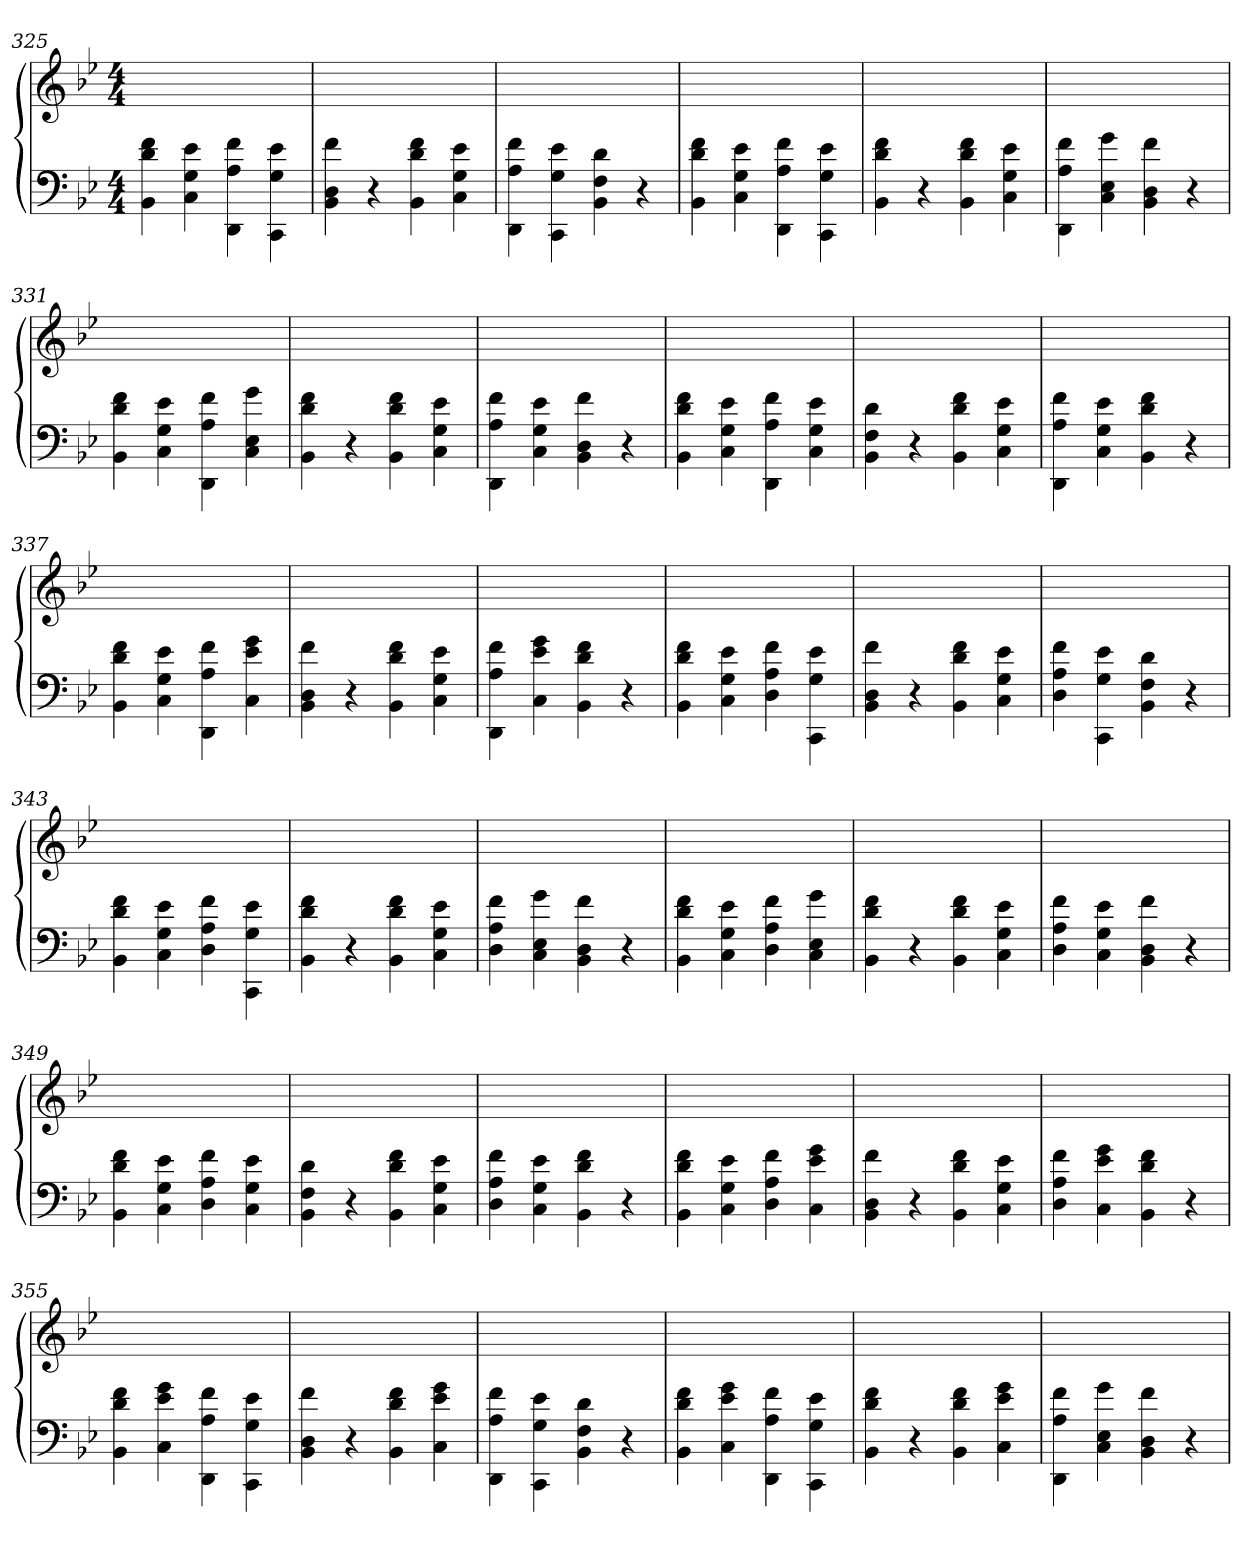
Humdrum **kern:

**kern	**kern
*part2	*part1
*staff2	*staff1
*clefF4	*clefG2
*k[b-e-]	*k[b-e-]
*B-:	*B-:
*M4/4	*M4/4
=325	=325
4BB- 4d 4f	1ryy
4C 4G 4e-	.
4DD 4A 4f	.
4CC 4G 4e-	.
=326	=326
4BB- 4D 4f	1ryy
4r	.
4BB- 4d 4f	.
4C 4G 4e-	.
=327	=327
4DD 4A 4f	1ryy
4CC 4G 4e-	.
4BB- 4F 4d	.
4r	.
=328	=328
4BB- 4d 4f	1ryy
4C 4G 4e-	.
4DD 4A 4f	.
4CC 4G 4e-	.
=329	=329
4BB- 4d 4f	1ryy
4r	.
4BB- 4d 4f	.
4C 4G 4e-	.
=330	=330
4DD 4A 4f	1ryy
4C 4E- 4g	.
4BB- 4D 4f	.
4r	.
=331	=331
4BB- 4d 4f	1ryy
4C 4G 4e-	.
4DD 4A 4f	.
4C 4E- 4g	.
=332	=332
4BB- 4d 4f	1ryy
4r	.
4BB- 4d 4f	.
4C 4G 4e-	.
=333	=333
4DD 4A 4f	1ryy
4C 4G 4e-	.
4BB- 4D 4f	.
4r	.
=334	=334
4BB- 4d 4f	1ryy
4C 4G 4e-	.
4DD 4A 4f	.
4C 4G 4e-	.
=335	=335
4BB- 4F 4d	1ryy
4r	.
4BB- 4d 4f	.
4C 4G 4e-	.
=336	=336
4DD 4A 4f	1ryy
4C 4G 4e-	.
4BB- 4d 4f	.
4r	.
=337	=337
4BB- 4d 4f	1ryy
4C 4G 4e-	.
4DD 4A 4f	.
4C 4e- 4g	.
=338	=338
4BB- 4D 4f	1ryy
4r	.
4BB- 4d 4f	.
4C 4G 4e-	.
=339	=339
4DD 4A 4f	1ryy
4C 4e- 4g	.
4BB- 4d 4f	.
4r	.
=340	=340
4BB- 4d 4f	1ryy
4C 4G 4e-	.
4D 4A 4f	.
4CC 4G 4e-	.
=341	=341
4BB- 4D 4f	1ryy
4r	.
4BB- 4d 4f	.
4C 4G 4e-	.
=342	=342
4D 4A 4f	1ryy
4CC 4G 4e-	.
4BB- 4F 4d	.
4r	.
=343	=343
4BB- 4d 4f	1ryy
4C 4G 4e-	.
4D 4A 4f	.
4CC 4G 4e-	.
=344	=344
4BB- 4d 4f	1ryy
4r	.
4BB- 4d 4f	.
4C 4G 4e-	.
=345	=345
4D 4A 4f	1ryy
4C 4E- 4g	.
4BB- 4D 4f	.
4r	.
=346	=346
4BB- 4d 4f	1ryy
4C 4G 4e-	.
4D 4A 4f	.
4C 4E- 4g	.
=347	=347
4BB- 4d 4f	1ryy
4r	.
4BB- 4d 4f	.
4C 4G 4e-	.
=348	=348
4D 4A 4f	1ryy
4C 4G 4e-	.
4BB- 4D 4f	.
4r	.
=349	=349
4BB- 4d 4f	1ryy
4C 4G 4e-	.
4D 4A 4f	.
4C 4G 4e-	.
=350	=350
4BB- 4F 4d	1ryy
4r	.
4BB- 4d 4f	.
4C 4G 4e-	.
=351	=351
4D 4A 4f	1ryy
4C 4G 4e-	.
4BB- 4d 4f	.
4r	.
=352	=352
4BB- 4d 4f	1ryy
4C 4G 4e-	.
4D 4A 4f	.
4C 4e- 4g	.
=353	=353
4BB- 4D 4f	1ryy
4r	.
4BB- 4d 4f	.
4C 4G 4e-	.
=354	=354
4D 4A 4f	1ryy
4C 4e- 4g	.
4BB- 4d 4f	.
4r	.
=355	=355
4BB- 4d 4f	1ryy
4C 4e- 4g	.
4DD 4A 4f	.
4CC 4G 4e-	.
=356	=356
4BB- 4D 4f	1ryy
4r	.
4BB- 4d 4f	.
4C 4e- 4g	.
=357	=357
4DD 4A 4f	1ryy
4CC 4G 4e-	.
4BB- 4F 4d	.
4r	.
=358	=358
4BB- 4d 4f	1ryy
4C 4e- 4g	.
4DD 4A 4f	.
4CC 4G 4e-	.
=359	=359
4BB- 4d 4f	1ryy
4r	.
4BB- 4d 4f	.
4C 4e- 4g	.
=360	=360
4DD 4A 4f	1ryy
4C 4E- 4g	.
4BB- 4D 4f	.
4r	.
=	=
*-	*-
